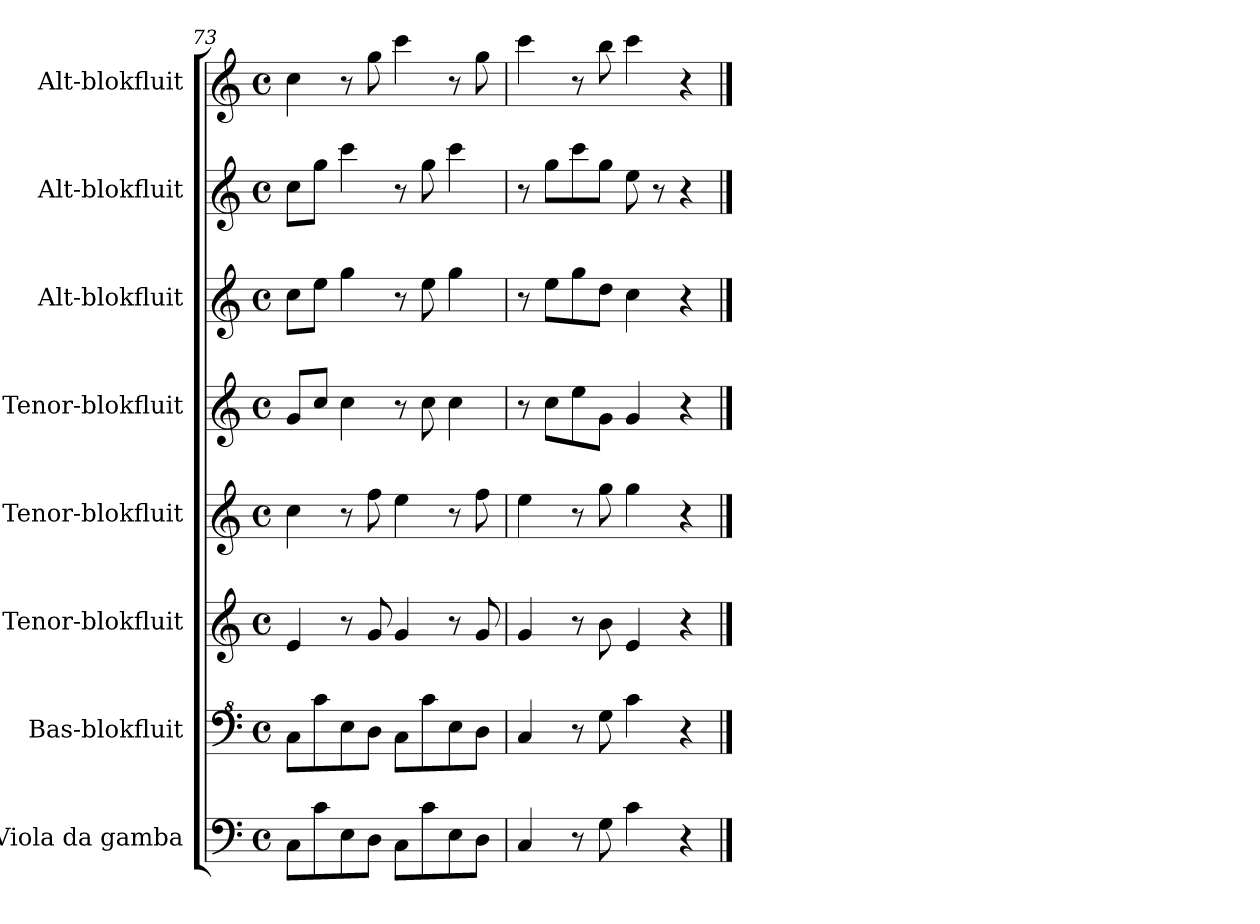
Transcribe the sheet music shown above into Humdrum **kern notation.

**kern	**kern	**kern	**kern	**kern	**kern	**kern	**kern
*part8	*part7	*part6	*part5	*part4	*part3	*part2	*part1
*staff8	*staff7	*staff6	*staff5	*staff4	*staff3	*staff2	*staff1
*I"Viola da gamba	*I"Bas-blokfluit	*I"Tenor-blokfluit	*I"Tenor-blokfluit	*I"Tenor-blokfluit	*I"Alt-blokfluit	*I"Alt-blokfluit	*I"Alt-blokfluit
*I'Vla. d. g.	*I'Bs. Blf.	*I'T. Blf.	*I'T. Blf.	*I'T. Blf.	*I'A. Blf.	*I'A. Blf.	*I'A. Blf.
*clefF4	*clefF^4	*clefG2	*clefG2	*clefG2	*clefG2	*clefG2	*clefG2
*k[]	*k[]	*k[]	*k[]	*k[]	*k[]	*k[]	*k[]
*M4/4	*M4/4	*M4/4	*M4/4	*M4/4	*M4/4	*M4/4	*M4/4
*met(c)	*met(c)	*met(c)	*met(c)	*met(c)	*met(c)	*met(c)	*met(c)
=73	=73	=73	=73	=73	=73	=73	=73
8C\L	8c\L	4e/	4cc\	8g/L	8cc\L	8cc\L	4cc\
8c\	8cc\	.	.	8cc/J	8ee\J	8gg\J	.
8E\	8e\	8r	8r	4cc\	4gg\	4ccc\	8r
8D\J	8d\J	8g/	8ff\	.	.	.	8gg\
8C\L	8c\L	4g/	4ee\	8r	8r	8r	4ccc\
8c\	8cc\	.	.	8cc\	8ee\	8gg\	.
8E\	8e\	8r	8r	4cc\	4gg\	4ccc\	8r
8D\J	8d\J	8g/	8ff\	.	.	.	8gg\
=74	=74	=74	=74	=74	=74	=74	=74
4C/	4c/	4g/	4ee\	8r	8r	8r	4ccc\
.	.	.	.	8cc\L	8ee\L	8gg\L	.
8r	8r	8r	8r	8ee\	8gg\	8ccc\	8r
8G\	8g\	8b\	8gg\	8g\J	8dd\J	8gg\J	8bb\
4c\	4cc\	4e/	4gg\	4g/	4cc\	8ee\	4ccc\
.	.	.	.	.	.	8r	.
4r	4r	4r	4r	4r	4r	4r	4r
==	==	==	==	==	==	==	==
*-	*-	*-	*-	*-	*-	*-	*-
